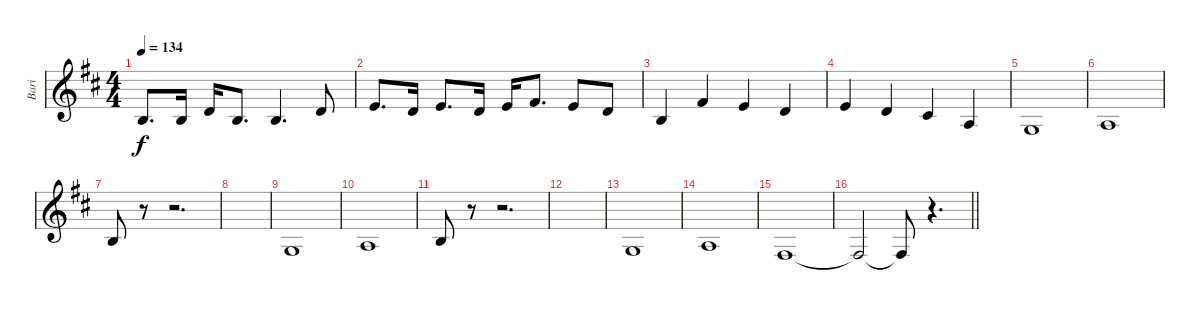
\track ("Bari" "Bari") {instrument baritonesax}
\staff {score}
\tuning (E4 B3 G3 D3 A2 E2) {hide}
\ts (4 4)
\tempo 134
\clef g2
\ks bminor
0.2.8{d dy f} 0.2.16 3.2.16 0.2.8{d} 0.2.4{d} 3.2.8 |
0.1.8{d} 3.2.16 0.1.8{d} 3.2.16 0.1.16 2.1.8{d} 0.1.8 3.2.8 |
0.2.4 2.1.4 0.1.4 3.2.4 |
0.1.4 3.2.4 2.2.4 2.3.4 |
0.3.1 |
2.3.1 |
0.2.8 r.8 r.2{d} |
|
0.3.1 |
2.3.1 |
0.2.8 r.8 r.2{d} |
|
0.3.1 |
2.3.1 |
4.4.1 |
\barLineRight lightlight
4.4{t}.2 4.4{t}.8 r.4{d}
